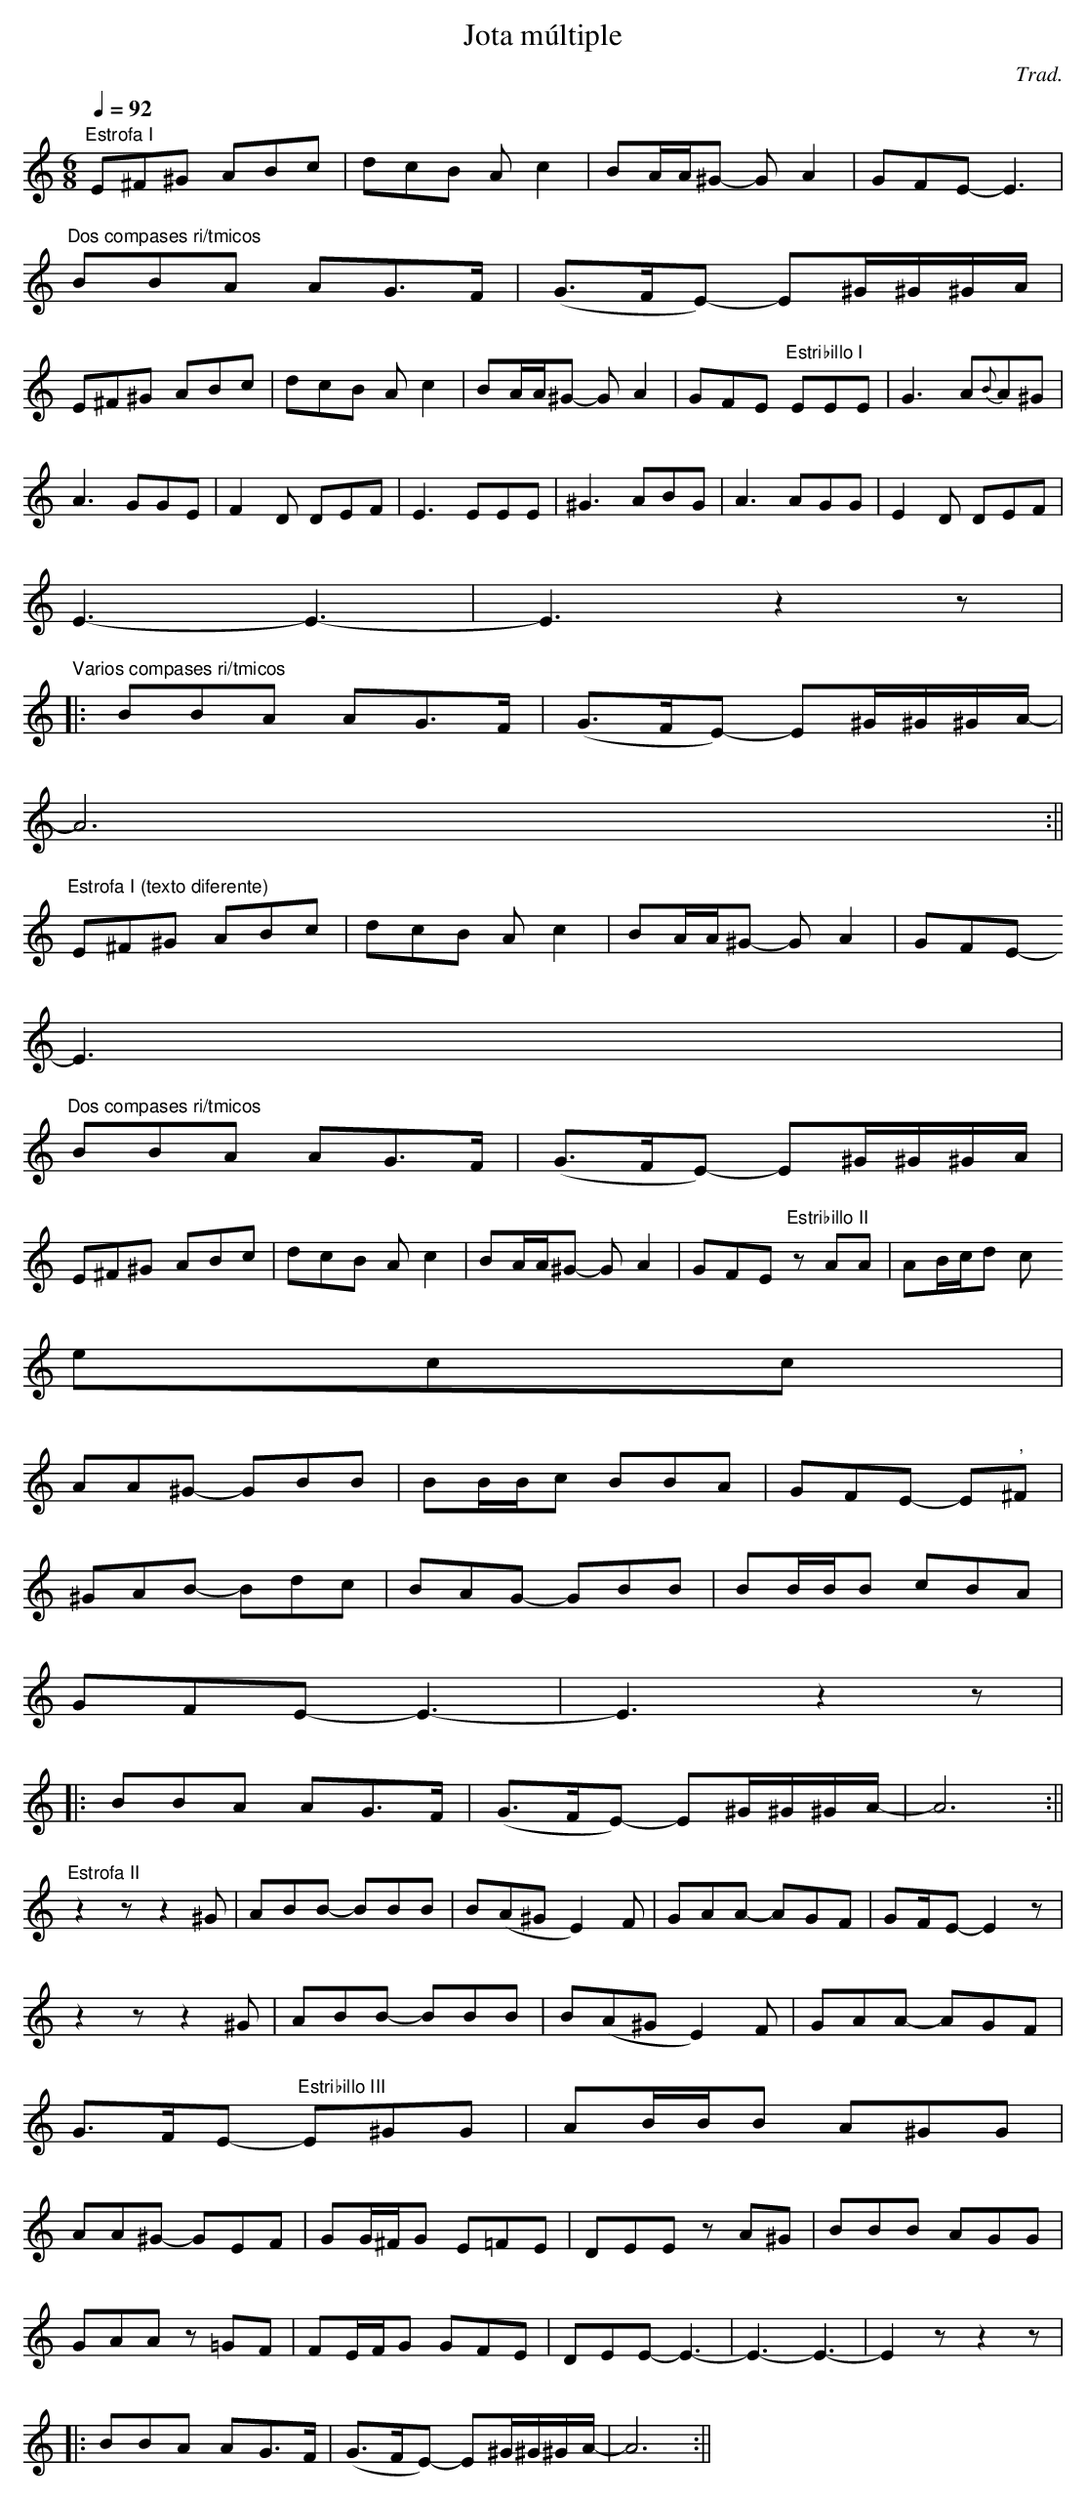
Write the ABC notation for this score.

X:1
T:Jota múltiple
M:6/8
L:1/8
Q:1/4=92
C:Trad.
K:C
"Estrofa I"E^F^G ABc|dc-B- A c2|BA/2A/2^G- G A2|GF-E- E3|
"Dos compases ri/tmicos"BBA AG3/2F/2|(G3/2F/2E)- E^G/2^G/2^G/2A/2|
E^F^G ABc|dc-B- A c2|BA/2A/2^G- G A2|GF-E "Estribillo I"EEE|G3 A{B}A^G|
A3 GGE|F2 D DEF|E3 EEE|^G3 ABG|A3 AGG|E2 D DEF|
E3-E3-|E3 z2 z|
"Varios compases ri/tmicos"|:BBA AG3/2F/2|(G3/2F/2E)- E^G/2^G/2^G/2A/2-|
A6:||
"Estrofa I (texto diferente)"E^F^G ABc|dc-B- A c2|BA/2A/2^G- G A2|GF-E-
E3|
"Dos compases ri/tmicos"BBA AG3/2F/2|(G3/2F/2E)- E^G/2^G/2^G/2A/2|
E^F^G ABc|dc-B- A c2|BA/2A/2^G- G A2|GF-E "Estribillo II"zAA|AB/2c/2d c{
e}cc|
AA^G- GBB|BB/2B/2c BBA|GFE- E","^F|
^GAB- Bdc|BAG- GBB|BB/2B/2B cBA|
GFE- E3-|E3 z2z|
|:BBA AG3/2F/2|(G3/2F/2E)- E^G/2^G/2^G/2A/2-|A6:||
"Estrofa II"z2zz2^G|ABB- BBB|B(A^G E2) F|GAA- AGF|G3/3F/2-E-E2z|
z2zz2^G|ABB- BBB|B(A^G E2) F|GAA- AGF|
G3/2F/2-E- "Estribillo III"E^GG|AB/2B/2B A^GG|
AA^G- GEF|GG/2^F/2G E=FE|DEE z A^G|BBB- AGG|
GAA z =GF|FE/2F/2G GFE|DEE- E3-|E3-E3-|E2 zz2z|
|:BBA AG3/2F/2|(G3/2F/2E)- E^G/2^G/2^G/2A/2-|A6:||
